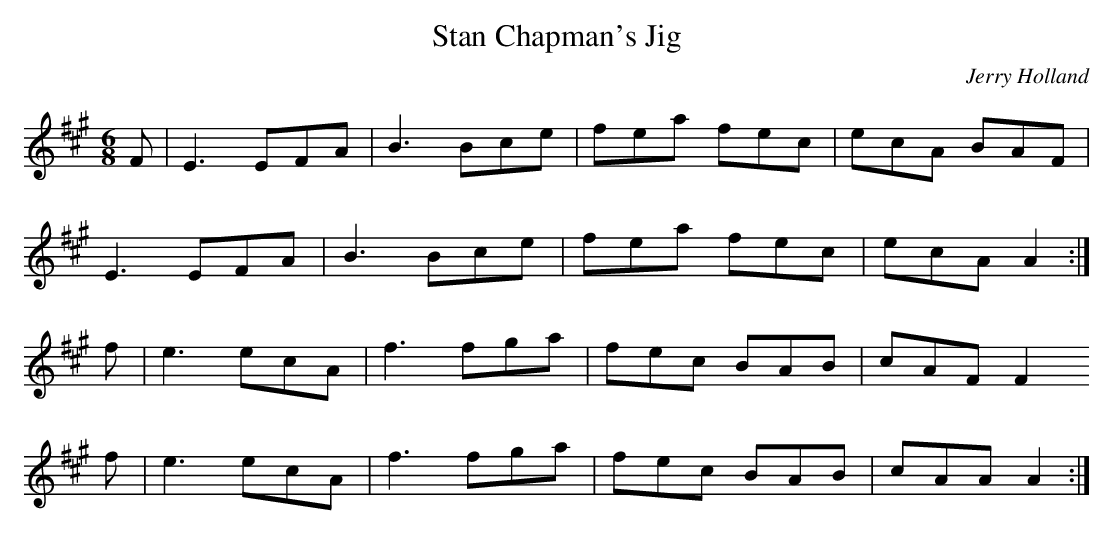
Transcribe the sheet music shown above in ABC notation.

X:1
T:Stan Chapman's Jig
C:Jerry Holland
M:6/8
L:1/8
K:A
F | E3 EFA | B3 Bce | fea fec | ecA BAF |
    E3 EFA | B3 Bce | fea fec | ecA A2 :|
f | e3 ecA | f3 fga | fec BAB | cAF F2
f | e3 ecA | f3 fga | fec BAB | cAA A2 :|
